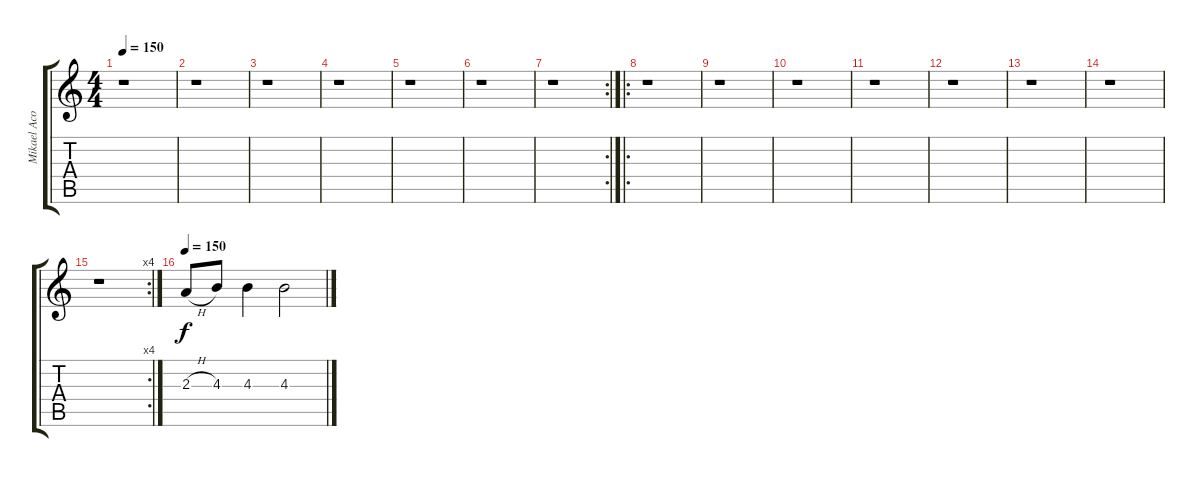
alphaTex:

\track ("Mikael Acoustic" "Mikael Aco") {instrument acousticguitarsteel}
\staff {score tabs}
\tuning (E4 B3 G3 D3 A2 E2) {hide}
\ts (4 4)
\tempo 150
\clef g2
\ks c
r.1{dy f} |
r.1 |
r.1 |
r.1 |
r.1 |
r.1 |
\rc 2
r.1 |
\ro
r.1 |
r.1 |
r.1 |
r.1 |
r.1 |
r.1 |
r.1 |
\rc 4
r.1 |
\tempo 150
2.3{h}.8{volume 16 balance 9} 4.3.8 4.3.4 4.3.2
